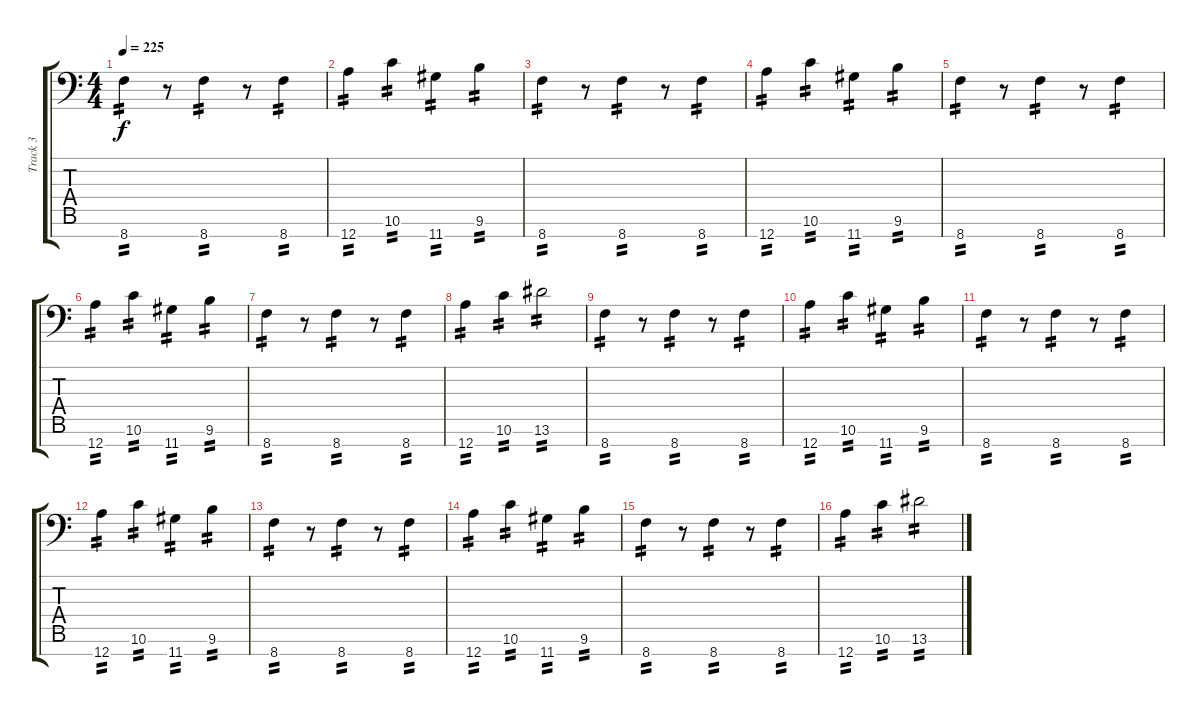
\track ("Track 3" "Track 3") {instrument distortionguitar}
\staff {score tabs}
\tuning (D4 A3 F3 C3 G2 D2 A1) {hide}
\ts (4 4)
\tempo 225
\clef f4
\ks c
8.7.4{tp 2 dy f} r.8 8.7.4{tp 2} r.8 8.7.4{tp 2} |
12.7.4{tp 2} 10.6.4{tp 2} 11.7.4{tp 2} 9.6.4{tp 2} |
8.7.4{tp 2} r.8 8.7.4{tp 2} r.8 8.7.4{tp 2} |
12.7.4{tp 2} 10.6.4{tp 2} 11.7.4{tp 2} 9.6.4{tp 2} |
8.7.4{tp 2} r.8 8.7.4{tp 2} r.8 8.7.4{tp 2} |
12.7.4{tp 2} 10.6.4{tp 2} 11.7.4{tp 2} 9.6.4{tp 2} |
8.7.4{tp 2} r.8 8.7.4{tp 2} r.8 8.7.4{tp 2} |
12.7.4{tp 2} 10.6.4{tp 2} 13.6.2{tp 2} |
8.7.4{tp 2} r.8 8.7.4{tp 2} r.8 8.7.4{tp 2} |
12.7.4{tp 2} 10.6.4{tp 2} 11.7.4{tp 2} 9.6.4{tp 2} |
8.7.4{tp 2} r.8 8.7.4{tp 2} r.8 8.7.4{tp 2} |
12.7.4{tp 2} 10.6.4{tp 2} 11.7.4{tp 2} 9.6.4{tp 2} |
8.7.4{tp 2} r.8 8.7.4{tp 2} r.8 8.7.4{tp 2} |
12.7.4{tp 2} 10.6.4{tp 2} 11.7.4{tp 2} 9.6.4{tp 2} |
8.7.4{tp 2} r.8 8.7.4{tp 2} r.8 8.7.4{tp 2} |
12.7.4{tp 2} 10.6.4{tp 2} 13.6.2{tp 2}
